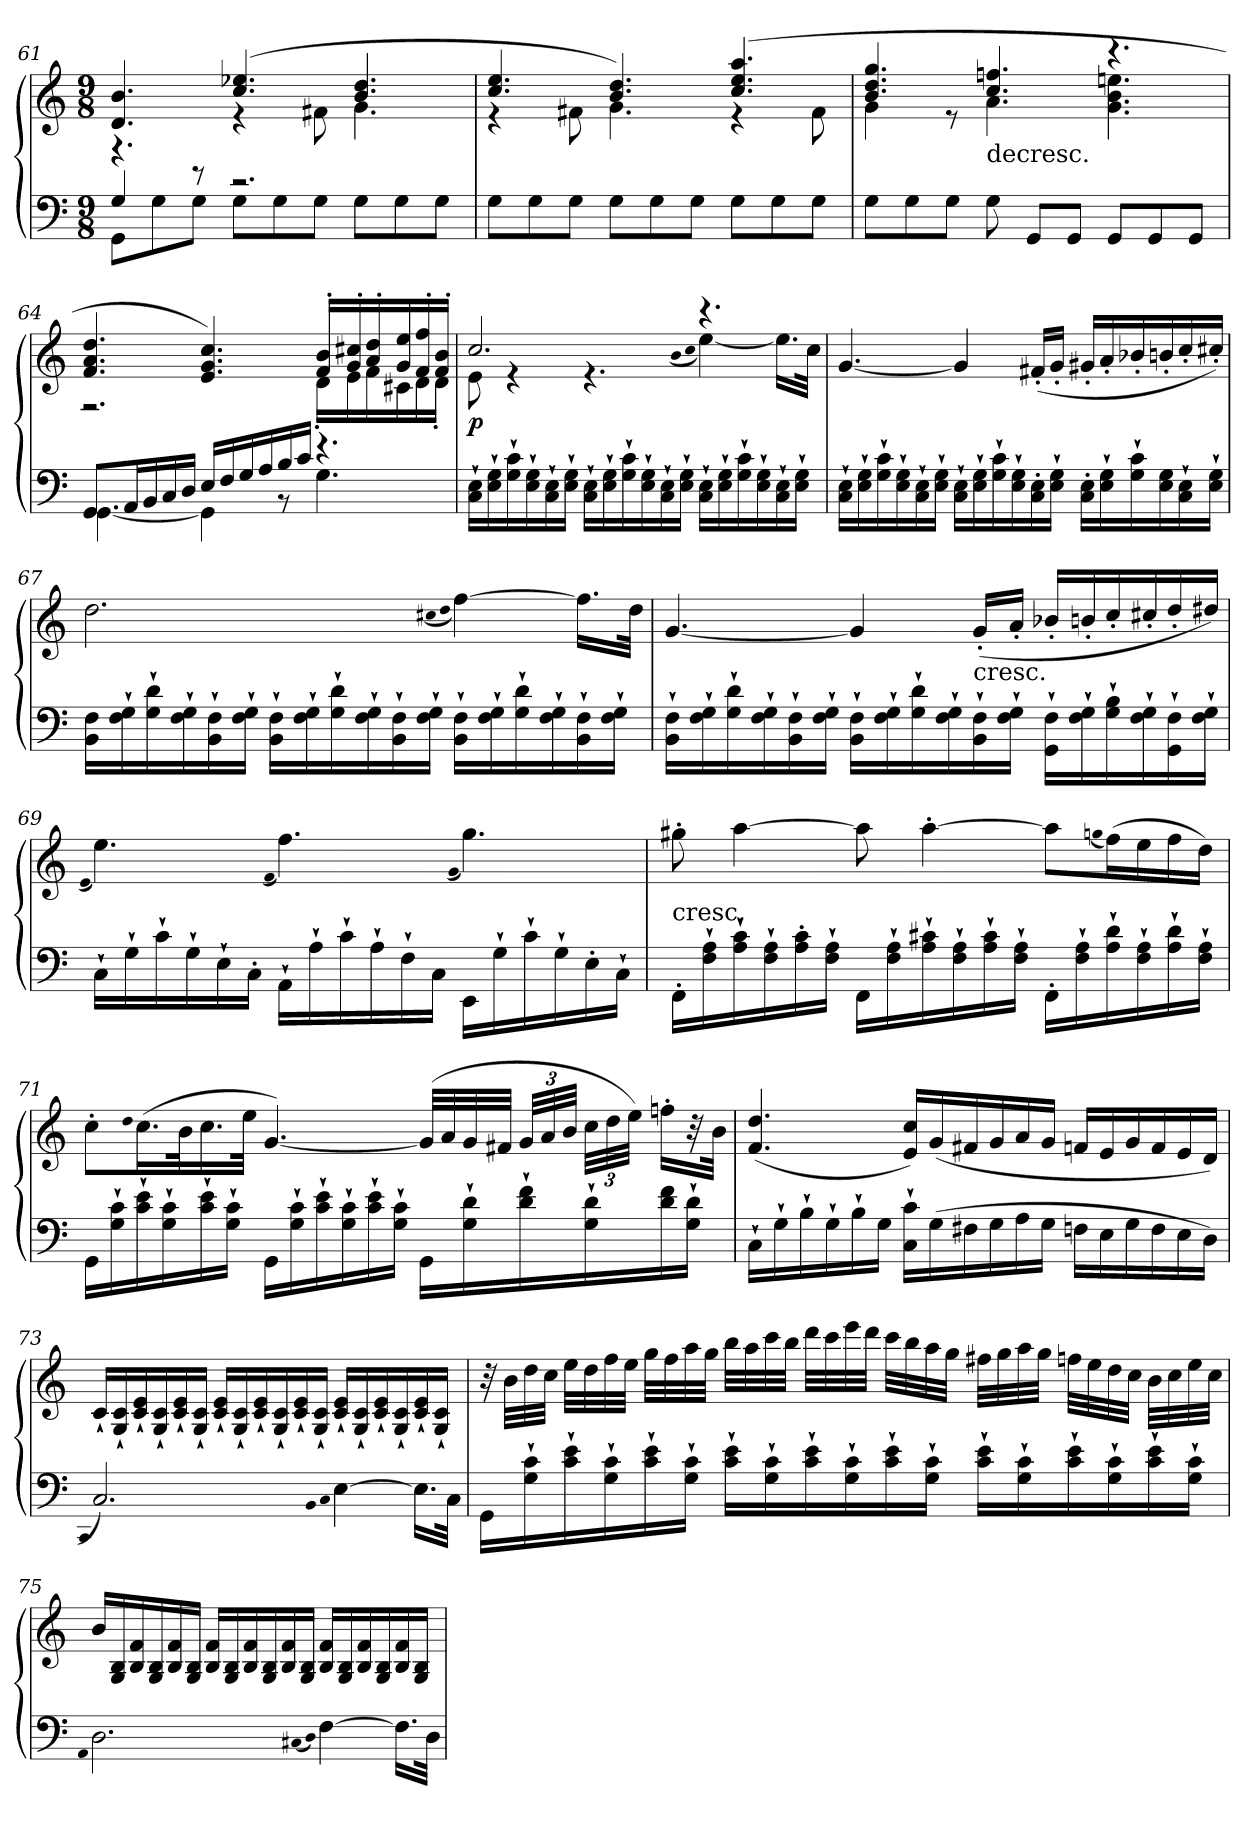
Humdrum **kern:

**kern	**kern	**dynam
*part1	*part1	*part1
*staff2	*staff1	*staff1/2
*clefF4	*clefG2	*
*k[]	*k[]	*
*C:	*C:	*
*M9/8	*M9/8	*
=61	=61	=61
*^	*^	*
4G/	8GG\L	4.d/ 4.b/	4.r	.
.	8G\	.	.	.
8r	8G\J	.	.	.
2.r	8G\L	(4.cc/ 4.ee-X/	4r	.
.	8G\	.	.	.
.	8G\J	.	8f#X\	.
.	8G\L	4.b/ 4.dd/	4.g\	.
.	8G\	.	.	.
.	8G\J	.	.	.
*v	*v	*	*	*
=62	=62	=62	=62
8G\L	4.cc/ 4.ee/	4r	.
8G\	.	.	.
8G\J	.	8f#X\	.
8G\L	4.b/ 4.dd/)	4.g\	.
8G\	.	.	.
8G\J	.	.	.
8G\L	(4.cc/ 4.ee/ 4.aa/	4r	.
8G\	.	.	.
8G\J	.	8f#\	.
=63	=63	=63	=63
8G\L	4.b/ 4.dd/ 4.gg/	4g\	.
8G\	.	.	.
8G\J	.	8r	.
!	!LO:TX:c:t=decresc.	!	!
8G\	4.cc/ 4.ffn/	4.a\	.
8GG/L	.	.	.
8GG/J	.	.	.
8GG/L	4.r	4.g\ 4.b\ 4.een\	.
8GG/	.	.	.
8GG/J	.	.	.
=64	=64	=64	=64
*^	*	*	*
8GG/L	[4.GG\	4.f/ 4.a/ 4.dd/	2.r	.
16AA/L	.	.	.	.
16BB/	.	.	.	.
16C/	.	.	.	.
16D/JJ	.	.	.	.
16E/LL	4GG\]	4.e/ 4.g/ 4.cc/)	.	.
16F/	.	.	.	.
16G/	.	.	.	.
16A/	.	.	.	.
16B/	8r	.	.	.
16c/JJ	.	.	.	.
4.r	4.G\	16f'/ 16b'/LL	16d'\LL	.
.	.	16g'/ 16cc#X'/	16e\	.
.	.	16a'/ 16dd'/	16f\	.
.	.	16g/ 16ee/	16c#X\	.
.	.	16f'/ 16ff'/	16d\	.
.	.	16f'/ 16b'/JJ	16d'\JJ	.
*v	*v	*	*	*
=65	=65	=65	=65
16C`\ 16E`\LL	2.cc/	8e\	p
16E`\ 16G`\	.	.	.
16G`\ 16c`\	.	4r	.
16E`\ 16G`\	.	.	.
16C`\ 16E`\	.	.	.
16E`\ 16G`\JJ	.	.	.
16C`\ 16E`\LL	.	4.r	.
16E`\ 16G`\	.	.	.
16G`\ 16c`\	.	.	.
16E`\ 16G`\	.	.	.
16C`\ 16E`\	.	.	.
16E`\ 16G`\JJ	.	.	.
.	.	(qb	.
.	.	qcc	.
16C`\ 16E`\LL	4.r	[4ee\)	.
16E`\ 16G`\	.	.	.
16G`\ 16c`\	.	.	.
16E`\ 16G`\	.	.	.
16C`\ 16E`\	.	16.ee\LL]	.
16E`\ 16G`\JJ	.	.	.
.	.	32cc\JJk	.
*	*v	*v	*
=66	=66	=66
16C`\ 16E`\LL	[4.g/	.
16E`\ 16G`\	.	.
16G`\ 16c`\	.	.
16E`\ 16G`\	.	.
16C`\ 16E`\	.	.
16E`\ 16G`\JJ	.	.
16C`\ 16E`\LL	4g/]	.
16E`\ 16G`\	.	.
16G`\ 16c`\	.	.
16E`\ 16G`\	.	.
16C'\ 16E'\	(16f#X'/LL	.
16E`\ 16G`\JJ	16g'/JJ	.
16C'\ 16E'\LL	16g#X'/LL	.
16E`\ 16G`\	16a'/	.
16G`\ 16c`\	16b-X'/	.
16E\ 16G\	16bn'/	.
16C`\ 16E`\	16cc'/	.
16E`\ 16G`\JJ	16cc#X'/JJ)	.
=67	=67	=67
16BB\ 16F\LL	2.dd\	.
16F`\ 16G`\	.	.
16G`\ 16d`\	.	.
16F`\ 16G`\	.	.
16BB`\ 16F`\	.	.
16F`\ 16G`\JJ	.	.
16BB`\ 16F`\LL	.	.
16F`\ 16G`\	.	.
16G`\ 16d`\	.	.
16F`\ 16G`\	.	.
16BB`\ 16F`\	.	.
16F`\ 16G`\JJ	.	.
.	(qcc#X	.
.	qdd	.
16BB`\ 16F`\LL	[4ff\)	.
16F`\ 16G`\	.	.
16G`\ 16d`\	.	.
16F`\ 16G`\	.	.
16BB`\ 16F`\	16.ff\LL]	.
16F`\ 16G`\JJ	.	.
.	32dd\JJk	.
=68	=68	=68
16BB`\ 16F`\LL	[4.g/	.
16F`\ 16G`\	.	.
16G`\ 16d`\	.	.
16F`\ 16G`\	.	.
16BB`\ 16F`\	.	.
16F`\ 16G`\JJ	.	.
16BB`\ 16F`\LL	4g/]	.
16F`\ 16G`\	.	.
16G`\ 16d`\	.	.
16F`\ 16G`\	.	.
!	!LO:TX:c:t=cresc.	!
16BB`\ 16F`\	(16g'/LL	.
16F`\ 16G`\JJ	16a'/JJ	.
16GG`\ 16F`\LL	16b-X'/LL	.
16F`\ 16G`\	16bn'/	.
16G`\ 16B`\	16cc'/	.
16F`\ 16G`\	16cc#X'/	.
16GG`\ 16F`\	16dd'/	.
16F`\ 16G`\JJ	16dd#X/JJ)	.
=69	=69	=69
.	(qe	.
16C`\LL	4.ee\)	.
16G`\	.	.
16c`\	.	.
16G`\	.	.
16E`\	.	.
16C'\JJ	.	.
.	(qf	.
16AA`\LL	4.ff\)	.
16A`\	.	.
16c`\	.	.
16A`\	.	.
16F`\	.	.
16C\JJ	.	.
.	(qg	.
16EE\LL	4.gg\)	.
16G`\	.	.
16c`\	.	.
16G`\	.	.
16E'\	.	.
16C`\JJ	.	.
=70	=70	=70
!	!LO:TX:c:t=cresc.	!
16FF'\LL	8gg#X'\	.
16F`\ 16A`\	.	.
16A`\ 16c`\	[4aa\	.
16F`\ 16A`\	.	.
16A'\ 16c'\	.	.
16F`\ 16A`\JJ	.	.
16FF\LL	8aa\]	.
16F`\ 16A`\	.	.
16A`\ 16c#X`\	[4aa'\	.
16F`\ 16A`\	.	.
16A`\ 16c#`\	.	.
16F`\ 16A`\JJ	.	.
16FF'\LL	8aa\L]	.
16F`\ 16A`\	.	.
.	(qggn	.
16A`\ 16d`\	(16ff\L)	.
16F`\ 16A`\	16ee\	.
16A`\ 16d`\	16ff\	.
16F`\ 16A`\JJ	16dd\JJ)	.
=71	=71	=71
16GG\LL	8cc'\L	.
16G`\ 16c`\	.	.
.	qdd	.
16c`\ 16e`\	(16.cc\L	.
16G`\ 16c`\	.	.
.	32b\K	.
16c`\ 16e`\	16.cc\	.
16G`\ 16c`\JJ	.	.
.	32ee\JJk	.
16GG\LL	[4.g/)	.
16G`\ 16c`\	.	.
16c`\ 16e`\	.	.
16G`\ 16c`\	.	.
16c`\ 16e`\	.	.
16G`\ 16c`\JJ	.	.
16GG\LL	(32g/LLL]	.
.	32a/	.
16G`\ 16d`\	32g/	.
.	32f#X/JJJ	.
16d`\ 16f`\	48g/LLL	.
.	48a/	.
.	48b/JJJ	.
16G`\ 16d`\	48cc\LLL	.
.	48dd\	.
.	48ee\JJJ)	.
16d\ 16f\	16ffn'\LL	.
16G`\ 16d`\JJ	32r	.
.	32b\JJk	.
=72	=72	=72
16C`\LL	(4.f/ 4.dd/	.
16G`\	.	.
16B`\	.	.
16G`\	.	.
16B`\	.	.
16G\JJ	.	.
16C`\ 16c`\LL	16e/ 16cc/LL)	.
(16G\	(16g/	.
16F#X\	16f#X/	.
16G\	16g/	.
16A\	16a/	.
16G\JJ	16g/JJ	.
16Fn\LL	16fn/LL	.
16E\	16e/	.
16G\	16g/	.
16F\	16f/	.
16E\	16e/	.
16D\JJ)	16d/JJ)	.
=73	=73	=73
(qCC	.	.
2.C/)	16c`/LL	.
.	16G`/ 16c`/	.
.	16c`/ 16e`/	.
.	16G`/ 16c`/	.
.	16c`/ 16e`/	.
.	16G`/ 16c`/JJ	.
.	16c`/ 16e`/LL	.
.	16G`/ 16c`/	.
.	16c`/ 16e`/	.
.	16G`/ 16c`/	.
.	16c`/ 16e`/	.
.	16G`/ 16c`/JJ	.
qBB	.	.
qC	.	.
[4E\	16c`/ 16e`/LL	.
.	16G`/ 16c`/	.
.	16c`/ 16e`/	.
.	16G`/ 16c`/	.
16.E\LL]	16c`/ 16e`/	.
.	16G`/ 16c`/JJ	.
32C\JJk	.	.
=74	=74	=74
16GG\LL	32r	.
.	32b\LLL	.
16G`\ 16c`\	32dd\	.
.	32cc\JJJ	.
16c`\ 16e`\	32ee\LLL	.
.	32dd\	.
16G`\ 16c`\	32ff\	.
.	32ee\JJJ	.
16c`\ 16e`\	32gg\LLL	.
.	32ff\	.
16G`\ 16c`\JJ	32aa\	.
.	32gg\JJJ	.
16c`\ 16e`\LL	32bb\LLL	.
.	32aa\	.
16G`\ 16c`\	32ccc\	.
.	32bb\JJJ	.
16c`\ 16e`\	32ddd\LLL	.
.	32ccc\	.
16G`\ 16c`\	32eee\	.
.	32ddd\JJJ	.
16c`\ 16e`\	32ccc\LLL	.
.	32bb\	.
16G`\ 16c`\JJ	32aa\	.
.	32gg\JJJ	.
16c`\ 16e`\LL	32ff#X\LLL	.
.	32gg\	.
16G`\ 16c`\	32aa\	.
.	32gg\JJJ	.
16c`\ 16e`\	32ffn\LLL	.
.	32ee\	.
16G`\ 16c`\	32dd\	.
.	32cc\JJJ	.
16c`\ 16e`\	32b\LLL	.
.	32cc\	.
16G`\ 16c`\JJ	32ee\	.
.	32cc\JJJ	.
=75	=75	=75
qAA	.	.
2.D\	16b/LL	.
.	16G/ 16B/	.
.	16B/ 16f/	.
.	16G/ 16B/	.
.	16B/ 16f/	.
.	16G/ 16B/JJ	.
.	16B/ 16f/LL	.
.	16G/ 16B/	.
.	16B/ 16f/	.
.	16G/ 16B/	.
.	16B/ 16f/	.
.	16G/ 16B/JJ	.
(qC#X	.	.
qD)	.	.
[4F\	16B/ 16f/LL	.
.	16G/ 16B/	.
.	16B/ 16f/	.
.	16G/ 16B/	.
16.F\LL]	16B/ 16f/	.
.	16G/ 16B/JJ	.
32D\JJk	.	.
=	=	=
*-	*-	*-
